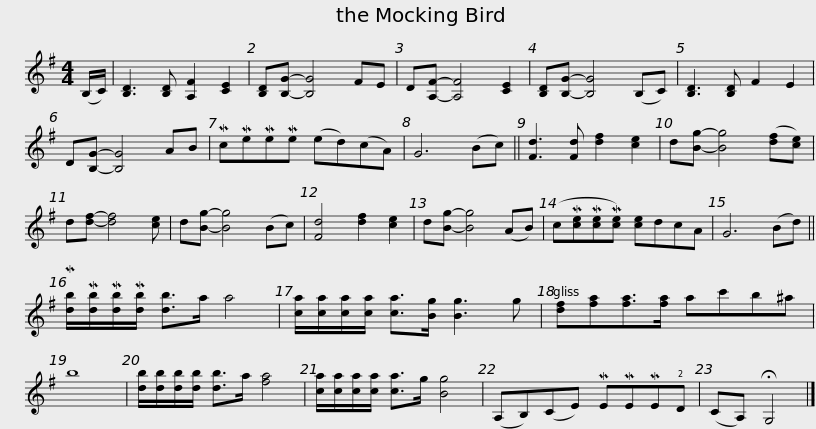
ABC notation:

X:1
L:1/8
M:4/4
I:linebreak $
K:G
V:1 treble
V:1
 (B,/C/) | [B,D]3 [B,D] [A,F]2 [CE]2 | [B,D][B,G]- [B,G]4 FE | D[A,F]- [A,F]4 [CE]2 | [B,D][B,G]- [B,G]4 (B,C) | %5
 [B,D]3 [B,D] F2 E2 | D[B,G]- [B,G]4 AB |$ McMeMeMe (ed)(cA) | G6 (Bc) || [Fd]3 [Fd] [df]2 [ce]2 | %10
 d[Bg]- [Bg]4 ([df][ce]) | d[df]- [df]4 [ce] | d[Bg]- [Bg]4 (Bc) | [Fd]4 [df]2 [ce]2 | d[Bg]- [Bg]4 (AB) |$ %15
 (cM[ce]M[ce]M[ce]) [ce]dcA | G6 (Bd) || M[db]/M[db]/M[db]/M[db]/ [db]>a a4 | [ca]/[ca]/[ca]/[ca]/ [ca]>[Bg] [Bg]3 g | [df][fa][fa]>[fa] ac'b^a | %20
 b8 |$ [db]/[db]/[db]/[db]/ [db]>a [fa]4 | [ca]/[ca]/[ca]/[ca]/ [ca]>g [Bg]4 | (A,B,)(CE) MEMEME!2!D | (CA,) !fermata!G,4 |] %25
